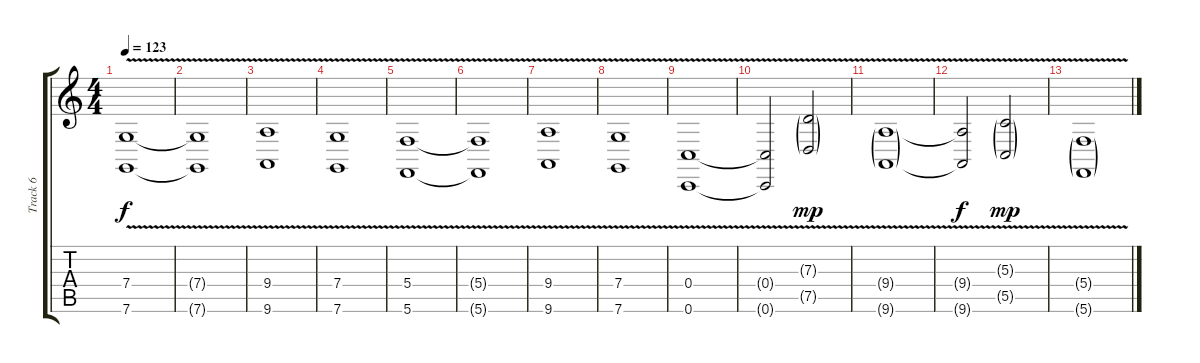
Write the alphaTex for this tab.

\track ("Track 6" "Track 6") {instrument electricgrandpiano}
\staff {score tabs}
\tuning (E4 C4 G3 C3 G2 C2) {hide}
\ts (4 4)
\tempo 123
\clef g2
\ks c
(7.4{v} 7.6{v}).1{dy f} |
(7.4{t} 7.6{t}).1 |
(9.4{v} 9.6{v}).1 |
(7.4{v} 7.6{v}).1 |
(5.4{v} 5.6{v}).1 |
(5.4{t} 5.6{t}).1 |
(9.4{v} 9.6{v}).1 |
(7.4{v} 7.6{v}).1 |
(0.4{v} 0.6{v}).1 |
(0.4{t} 0.6{t}).2 (7.3{v g} 7.5{v g}).2{dy mp} |
(9.4{v g} 9.6{v g}).1 |
(9.4{t} 9.6{t}).2{dy f} (5.3{v g} 5.5{v g}).2{dy mp} |
(5.4{v g} 5.6{v g}).1
